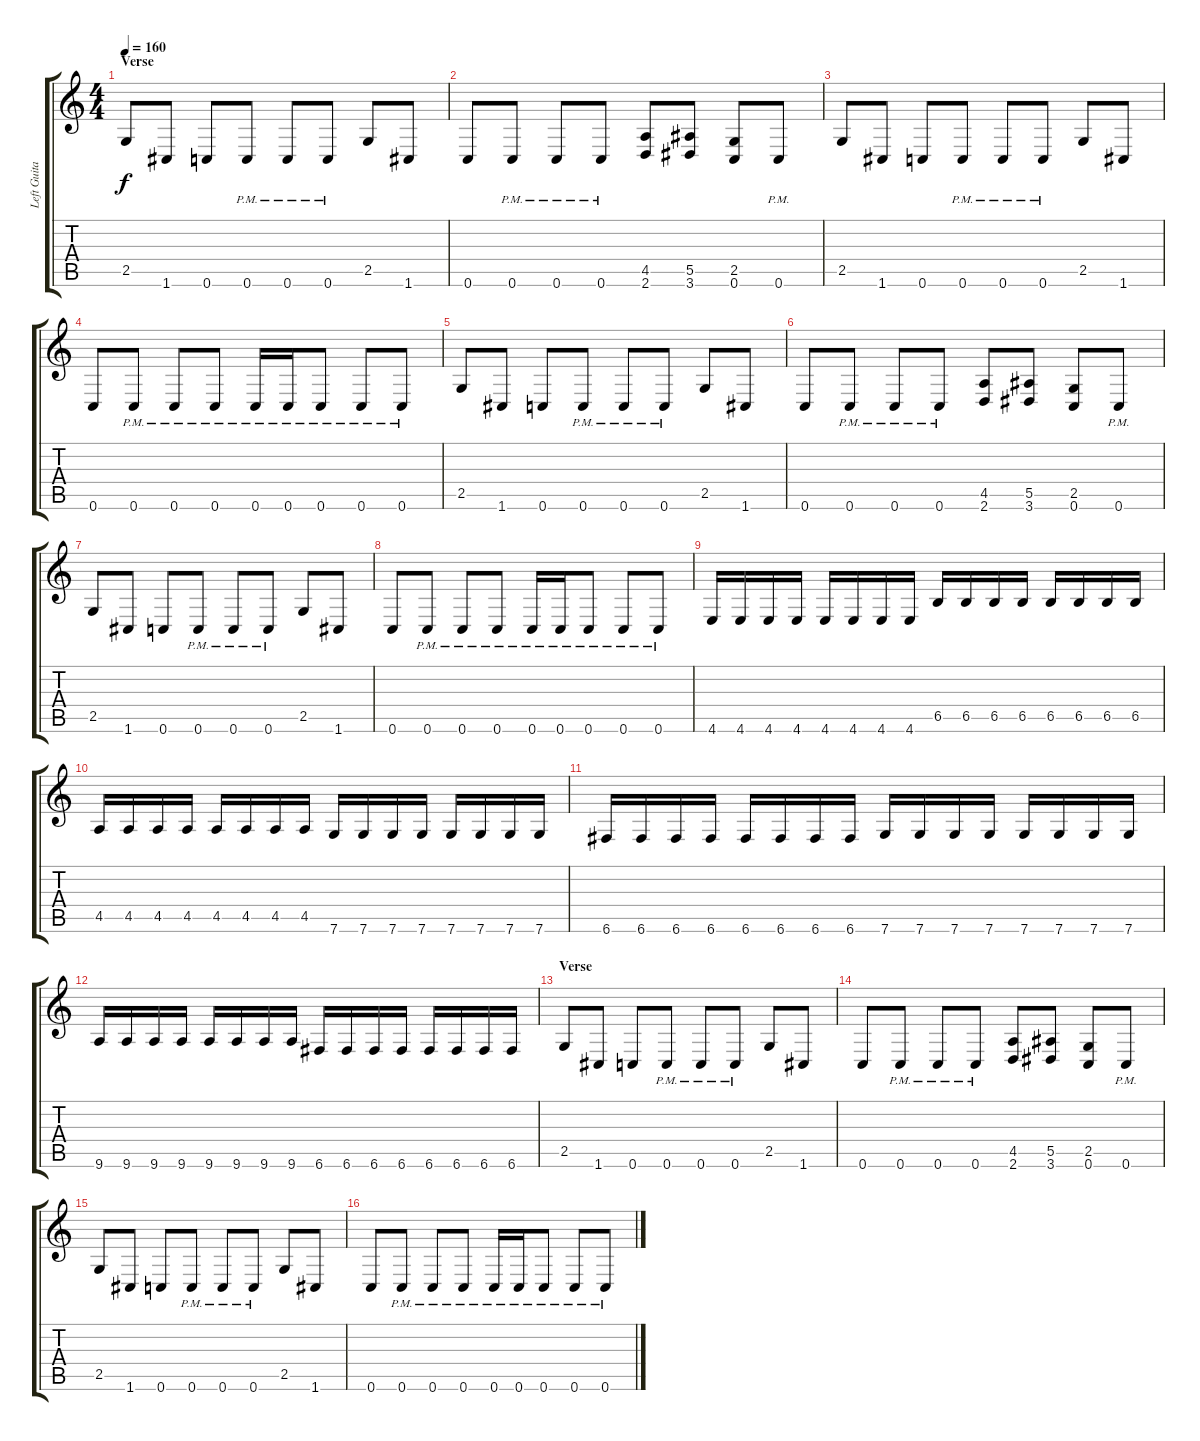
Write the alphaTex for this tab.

\track ("Left Guitar" "Left Guita") {instrument distortionguitar}
\staff {score tabs}
\tuning (C4 G3 Eb3 Bb2 F2 C2) {hide}
\ts (4 4)
\section ("" "Verse")
\tempo 160
\clef g2
\ks c
2.5.8{dy f} 1.6.8 0.6.8 0.6{pm}.8 0.6{pm}.8 0.6{pm}.8 2.5.8 1.6.8 |
0.6.8 0.6{pm}.8 0.6{pm}.8 0.6{pm}.8 (4.5 2.6).8 (5.5 3.6).8 (2.5 0.6).8 0.6{pm}.8 |
2.5.8 1.6.8 0.6.8 0.6{pm}.8 0.6{pm}.8 0.6{pm}.8 2.5.8 1.6.8 |
0.6.8 0.6{pm}.8 0.6{pm}.8 0.6{pm}.8 0.6{pm}.16 0.6{pm}.16 0.6{pm}.8 0.6{pm}.8 0.6{pm}.8 |
2.5.8 1.6.8 0.6.8 0.6{pm}.8 0.6{pm}.8 0.6{pm}.8 2.5.8 1.6.8 |
0.6.8 0.6{pm}.8 0.6{pm}.8 0.6{pm}.8 (4.5 2.6).8 (5.5 3.6).8 (2.5 0.6).8 0.6{pm}.8 |
2.5.8 1.6.8 0.6.8 0.6{pm}.8 0.6{pm}.8 0.6{pm}.8 2.5.8 1.6.8 |
0.6.8 0.6{pm}.8 0.6{pm}.8 0.6{pm}.8 0.6{pm}.16 0.6{pm}.16 0.6{pm}.8 0.6{pm}.8 0.6{pm}.8 |
4.6.16 4.6.16 4.6.16 4.6.16 4.6.16 4.6.16 4.6.16 4.6.16 6.5.16 6.5.16 6.5.16 6.5.16 6.5.16 6.5.16 6.5.16 6.5.16 |
4.5.16 4.5.16 4.5.16 4.5.16 4.5.16 4.5.16 4.5.16 4.5.16 7.6.16 7.6.16 7.6.16 7.6.16 7.6.16 7.6.16 7.6.16 7.6.16 |
6.6.16 6.6.16 6.6.16 6.6.16 6.6.16 6.6.16 6.6.16 6.6.16 7.6.16 7.6.16 7.6.16 7.6.16 7.6.16 7.6.16 7.6.16 7.6.16 |
9.6.16 9.6.16 9.6.16 9.6.16 9.6.16 9.6.16 9.6.16 9.6.16 6.6.16 6.6.16 6.6.16 6.6.16 6.6.16 6.6.16 6.6.16 6.6.16 |
\section ("" "Verse")
2.5.8 1.6.8 0.6.8 0.6{pm}.8 0.6{pm}.8 0.6{pm}.8 2.5.8 1.6.8 |
0.6.8 0.6{pm}.8 0.6{pm}.8 0.6{pm}.8 (4.5 2.6).8 (5.5 3.6).8 (2.5 0.6).8 0.6{pm}.8 |
2.5.8 1.6.8 0.6.8 0.6{pm}.8 0.6{pm}.8 0.6{pm}.8 2.5.8 1.6.8 |
0.6.8 0.6{pm}.8 0.6{pm}.8 0.6{pm}.8 0.6{pm}.16 0.6{pm}.16 0.6{pm}.8 0.6{pm}.8 0.6{pm}.8
